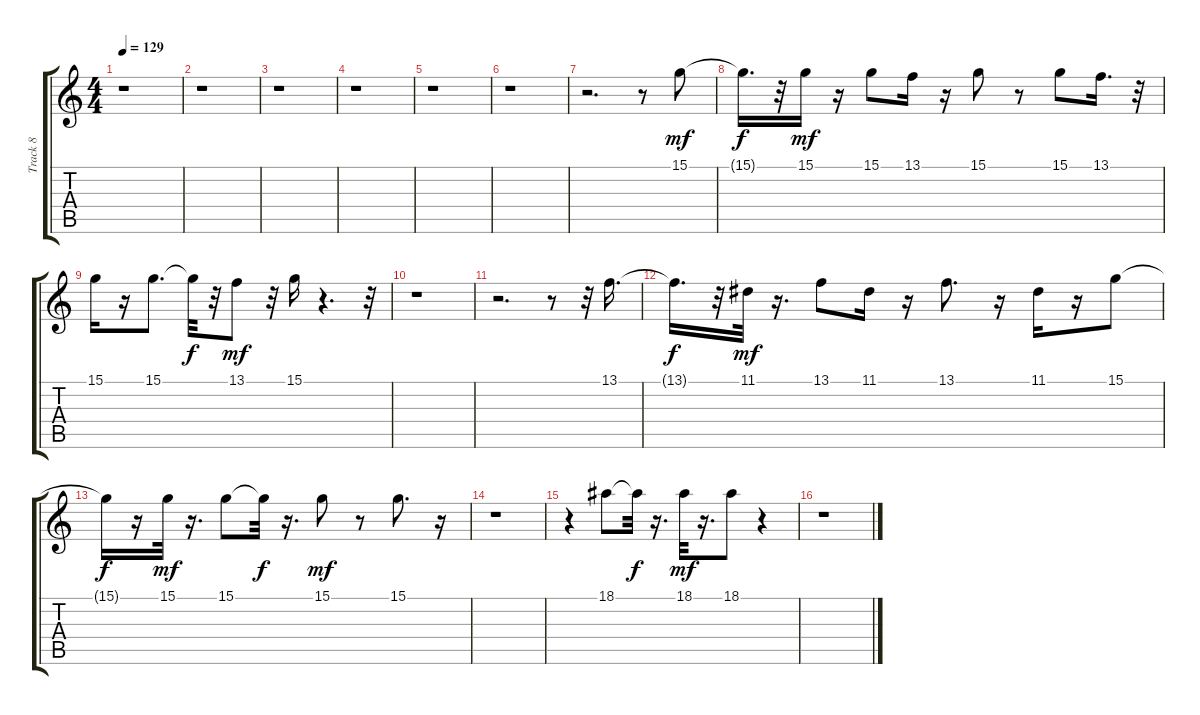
\track ("Track 8" "Track 8") {instrument violin}
\staff {score tabs}
\tuning (E4 B3 G3 D3 A2 E2) {hide}
\ts (4 4)
\tempo 129
\clef g2
\ks c
r.1{dy mf} |
r.1 |
r.1 |
r.1 |
r.1 |
r.1 |
r.2{d} r.8 15.1.8 |
15.1{t}.16{d dy f} r.32 15.1.16{dy mf} r.16 15.1.8 13.1.16 r.16 15.1.8 r.8 15.1.8 13.1.16{d} r.32 |
15.1.16 r.16 15.1.8{d} 15.1{t}.32{dy f} r.32 13.1.8{dy mf} r.32 15.1.16 r.4{d} r.32 |
r.1 |
r.2{d} r.8 r.32 13.1.16{d} |
13.1{t}.16{d dy f} r.32 11.1.32{dy mf} r.16{d} 13.1.8 11.1.16 r.16 13.1.8{d} r.16 11.1.16 r.16 15.1.8 |
15.1{t}.16{dy f} r.16 15.1.32{dy mf} r.16{d} 15.1.8 15.1{t}.32{dy f} r.16{d} 15.1.8{dy mf} r.8 15.1.8{d} r.16 |
r.1 |
r.4 18.1.8 18.1{t}.32{dy f} r.16{d} 18.1.32{dy mf} r.16{d} 18.1.8 r.4 |
r.1
